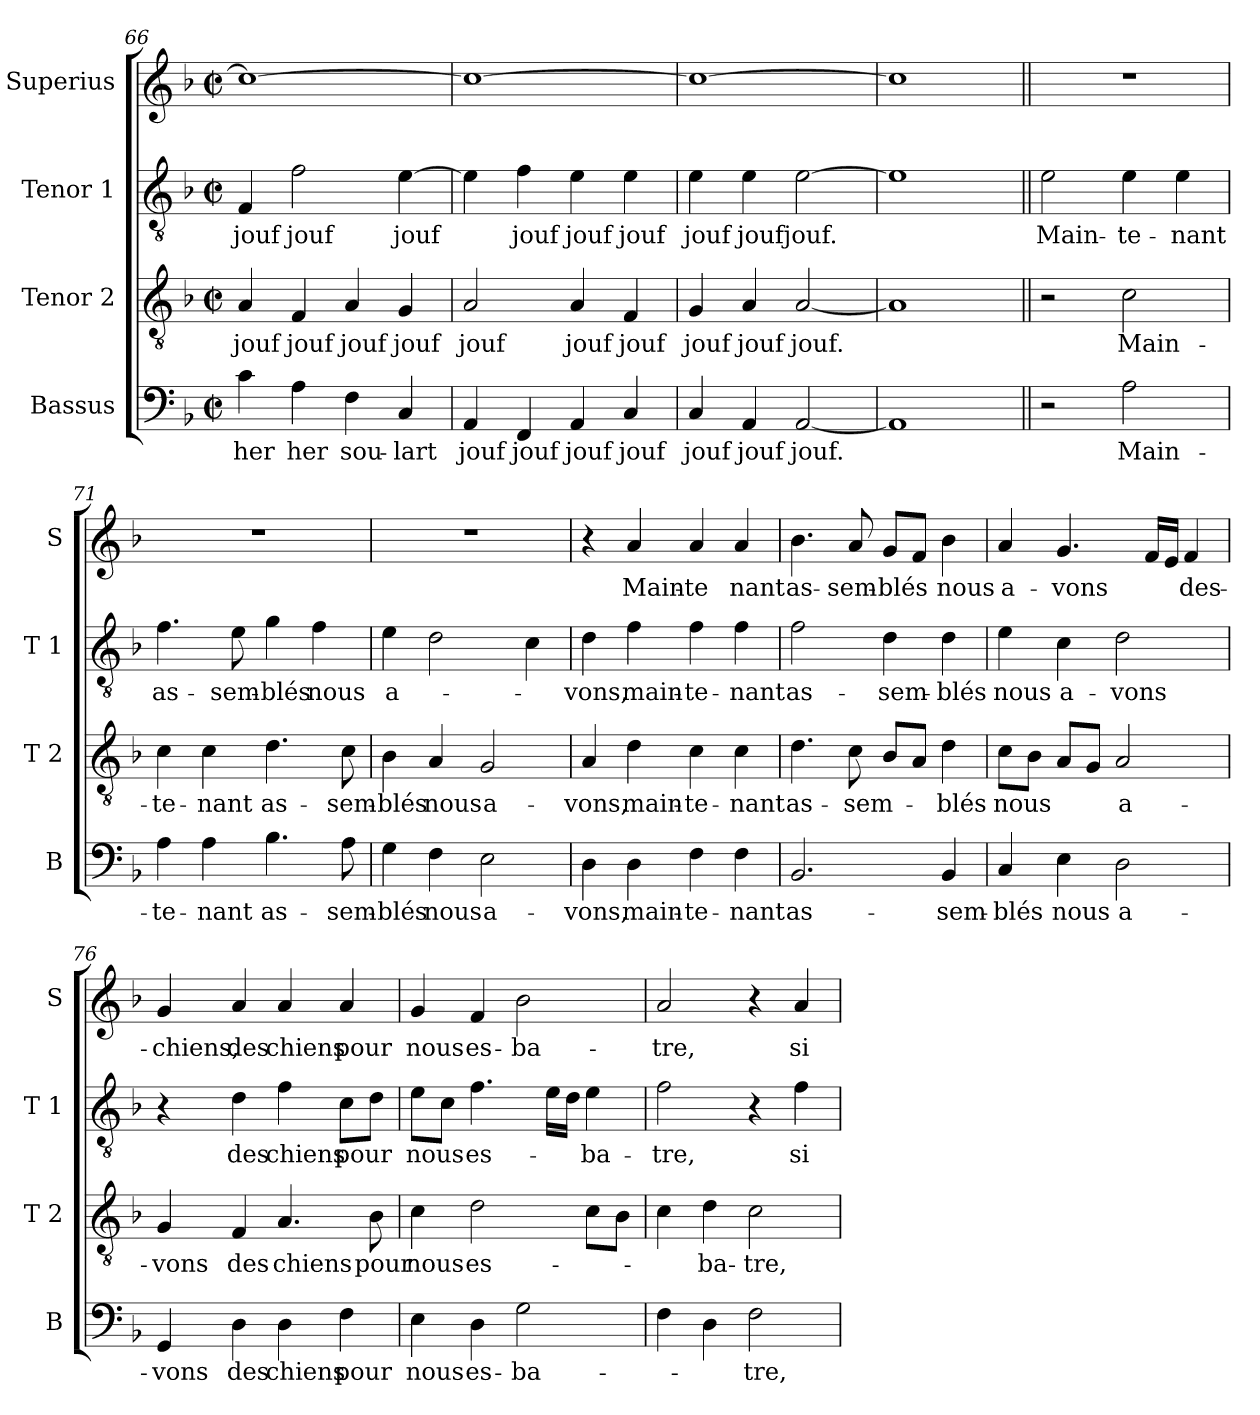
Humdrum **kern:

**kern	**text	**kern	**text	**kern	**text	**kern	**text
*part4	*part4	*part3	*part3	*part2	*part2	*part1	*part1
*staff4	*staff4	*staff3	*staff3	*staff2	*staff2	*staff1	*staff1
*I"Bassus	*	*I"Tenor 2	*	*I"Tenor 1	*	*I"Superius	*
*I'B	*	*I'T 2	*	*I'T 1	*	*I'S	*
!!LO:LB:g=z
*clefF4	*	*clefGv2	*	*clefGv2	*	*clefG2	*
*k[b-]	*	*k[b-]	*	*k[b-]	*	*k[b-]	*
*F:	*	*F:	*	*F:	*	*F:	*
*M2/2	*	*M2/2	*	*M2/2	*	*M2/2	*
*met(c|)	*	*met(c|)	*	*met(c|)	*	*met(c|)	*
=66	=66	=66	=66	=66	=66	=66	=66
!	!LO:LY:b	!	!LO:LY:b	!	!LO:LY:b	!	!
4c\	her	4A/	jouf	4F/	jouf	1cc_	.
!	!LO:LY:b	!	!LO:LY:b	!	!LO:LY:b	!	!
4A\	her	4F/	jouf	2f\	jouf	.	.
!	!LO:LY:b	!	!LO:LY:b	!	!	!	!
4F\	sou-	4A/	jouf	.	.	.	.
!	!LO:LY:b	!	!LO:LY:b	!	!LO:LY:b	!	!
4C/	-lart	4G/	jouf	[4e\	jouf	.	.
=67	=67	=67	=67	=67	=67	=67	=67
!	!LO:LY:b	!	!LO:LY:b	!	!	!	!
4AA/	jouf	2A/	jouf	4e\]	.	1cc_	.
!	!LO:LY:b	!	!	!	!LO:LY:b	!	!
4FF/	jouf	.	.	4f\	jouf	.	.
!	!LO:LY:b	!	!LO:LY:b	!	!LO:LY:b	!	!
4AA/	jouf	4A/	jouf	4e\	jouf	.	.
!	!LO:LY:b	!	!LO:LY:b	!	!LO:LY:b	!	!
4C/	jouf	4F/	jouf	4e\	jouf	.	.
=68	=68	=68	=68	=68	=68	=68	=68
!	!LO:LY:b	!	!LO:LY:b	!	!LO:LY:b	!	!
4C/	jouf	4G/	jouf	4e\	jouf	1cc_	.
!	!LO:LY:b	!	!LO:LY:b	!	!LO:LY:b	!	!
4AA/	jouf	4A/	jouf	4e\	jouf	.	.
!	!LO:LY:b	!	!LO:LY:b	!	!LO:LY:b	!	!
[2AA/	jouf.	[2A/	jouf.	[2e\	jouf.	.	.
=69	=69	=69	=69	=69	=69	=69	=69
1AA]	.	1A]	.	1e]	.	1cc]	.
!!LO:PB:g=z
=70||	=70||	=70||	=70||	=70||	=70||	=70||	=70||
!	!	!	!	!	!LO:LY:b	!	!
2r	.	2r	.	2e\	Main-	1r	.
!	!LO:LY:b	!	!LO:LY:b	!	!LO:LY:b	!	!
2A\	Main-	2c\	Main-	4e\	-te-	.	.
!	!	!	!	!	!LO:LY:b	!	!
.	.	.	.	4e\	-nant	.	.
=71	=71	=71	=71	=71	=71	=71	=71
!	!LO:LY:b	!	!LO:LY:b	!	!LO:LY:b	!	!
4A\	-te-	4c\	-te-	4.f\	as-	1r	.
!	!LO:LY:b	!	!LO:LY:b	!	!	!	!
4A\	-nant	4c\	-nant	.	.	.	.
!	!	!	!	!	!LO:LY:b	!	!
.	.	.	.	8e\	-sem-	.	.
!	!LO:LY:b	!	!LO:LY:b	!	!LO:LY:b	!	!
4.B-\	as-	4.d\	as-	4g\	-blés	.	.
!	!	!	!	!	!LO:LY:b	!	!
.	.	.	.	4f\	nous	.	.
!	!LO:LY:b	!	!LO:LY:b	!	!	!	!
8A\	-sem-	8c\	-sem-	.	.	.	.
=72	=72	=72	=72	=72	=72	=72	=72
!	!LO:LY:b	!	!LO:LY:b	!	!LO:LY:b	!	!
4G\	-blés	4B-\	-blés	4e\	a-	1r	.
!	!LO:LY:b	!	!LO:LY:b	!	!	!	!
4F\	nous	4A/	nous	2d\	.	.	.
!	!LO:LY:b	!	!LO:LY:b	!	!	!	!
2E\	a-	2G/	a-	.	.	.	.
.	.	.	.	4c\	.	.	.
=73	=73	=73	=73	=73	=73	=73	=73
!	!LO:LY:b	!	!LO:LY:b	!	!LO:LY:b	!	!
4D\	-vons,	4A/	-vons,	4d\	-vons,	4r	.
!	!LO:LY:b	!	!LO:LY:b	!	!LO:LY:b	!	!LO:LY:b
4D\	main-	4d\	main-	4f\	main-	4a/	Main-
!	!LO:LY:b	!	!LO:LY:b	!	!LO:LY:b	!	!LO:LY:b
4F\	-te-	4c\	-te-	4f\	-te-	4a/	-te
!	!LO:LY:b	!	!LO:LY:b	!	!LO:LY:b	!	!LO:LY:b
4F\	-nant	4c\	-nant	4f\	-nant	4a/	nant
=74	=74	=74	=74	=74	=74	=74	=74
!	!LO:LY:b	!	!LO:LY:b	!	!LO:LY:b	!	!LO:LY:b
2.BB-/	as-	4.d\	as-	2f\	as-	4.b-\	as-
!	!	!	!LO:LY:b	!	!	!	!LO:LY:b
.	.	8c\	-sem-	.	.	8a/	-sem-
!	!	!	!	!	!LO:LY:b	!	!LO:LY:b
.	.	8B-/L	.	4d\	-sem-	8g/L	-blés
.	.	8A/J	.	.	.	8f/J	.
!	!LO:LY:b	!	!LO:LY:b	!	!LO:LY:b	!	!LO:LY:b
4BB-/	-sem-	4d\	-blés	4d\	-blés	4b-\	nous
!!LO:LB:g=z
=75	=75	=75	=75	=75	=75	=75	=75
!	!LO:LY:b	!	!LO:LY:b	!	!LO:LY:b	!	!LO:LY:b
4C/	-blés	8c\L	nous	4e\	nous	4a/	a-
.	.	8B-\J	.	.	.	.	.
!	!LO:LY:b	!	!	!	!LO:LY:b	!	!LO:LY:b
4E\	nous	8A/L	.	4c\	a-	4.g/	-vons
.	.	8G/J	.	.	.	.	.
!	!LO:LY:b	!	!LO:LY:b	!	!LO:LY:b	!	!
2D\	a-	2A/	a-	2d\	-vons	.	.
.	.	.	.	.	.	16f/LL	.
.	.	.	.	.	.	16e/JJ	.
!	!	!	!	!	!	!	!LO:LY:b
.	.	.	.	.	.	4f/	des-
=76	=76	=76	=76	=76	=76	=76	=76
!	!LO:LY:b	!	!LO:LY:b	!	!	!	!LO:LY:b
4GG/	-vons	4G/	-vons	4r	.	4g/	-chiens,
!	!LO:LY:b	!	!LO:LY:b	!	!LO:LY:b	!	!LO:LY:b
4D\	des	4F/	des	4d\	des	4a/	des
!	!LO:LY:b	!	!LO:LY:b	!	!LO:LY:b	!	!LO:LY:b
4D\	chiens	4.A/	chiens	4f\	chiens	4a/	chiens
!	!LO:LY:b	!	!	!	!LO:LY:b	!	!LO:LY:b
4F\	pour	.	.	8c\L	pour	4a/	pour
!	!	!	!LO:LY:b	!	!	!	!
.	.	8B-\	pour	8d\J	.	.	.
=77	=77	=77	=77	=77	=77	=77	=77
!	!LO:LY:b	!	!LO:LY:b	!	!LO:LY:b	!	!LO:LY:b
4E\	nous	4c\	nous	8e\L	nous	4g/	nous
.	.	.	.	8c\J	.	.	.
!	!LO:LY:b	!	!LO:LY:b	!	!LO:LY:b	!	!LO:LY:b
4D\	es-	2d\	es-	4.f\	es-	4f/	es-
!	!LO:LY:b	!	!	!	!	!	!LO:LY:b
2G\	-ba-	.	.	.	.	2b-\	-ba-
.	.	.	.	16e\LL	.	.	.
.	.	.	.	16d\JJ	.	.	.
!	!	!	!	!	!LO:LY:b	!	!
.	.	8c\L	.	4e\	-ba-	.	.
.	.	8B-\J	.	.	.	.	.
=78	=78	=78	=78	=78	=78	=78	=78
!	!	!	!	!	!LO:LY:b	!	!LO:LY:b
4F\	.	4c\	.	2f\	-tre,	2a/	-tre,
!	!	!	!LO:LY:b	!	!	!	!
4D\	.	4d\	-ba-	.	.	.	.
!	!LO:LY:b	!	!LO:LY:b	!	!	!	!
2F\	-tre,	2c\	-tre,	4r	.	4r	.
!	!	!	!	!	!LO:LY:b	!	!LO:LY:b
.	.	.	.	4f\	si	4a/	si
=	=	=	=	=	=	=	=
*-	*-	*-	*-	*-	*-	*-	*-
